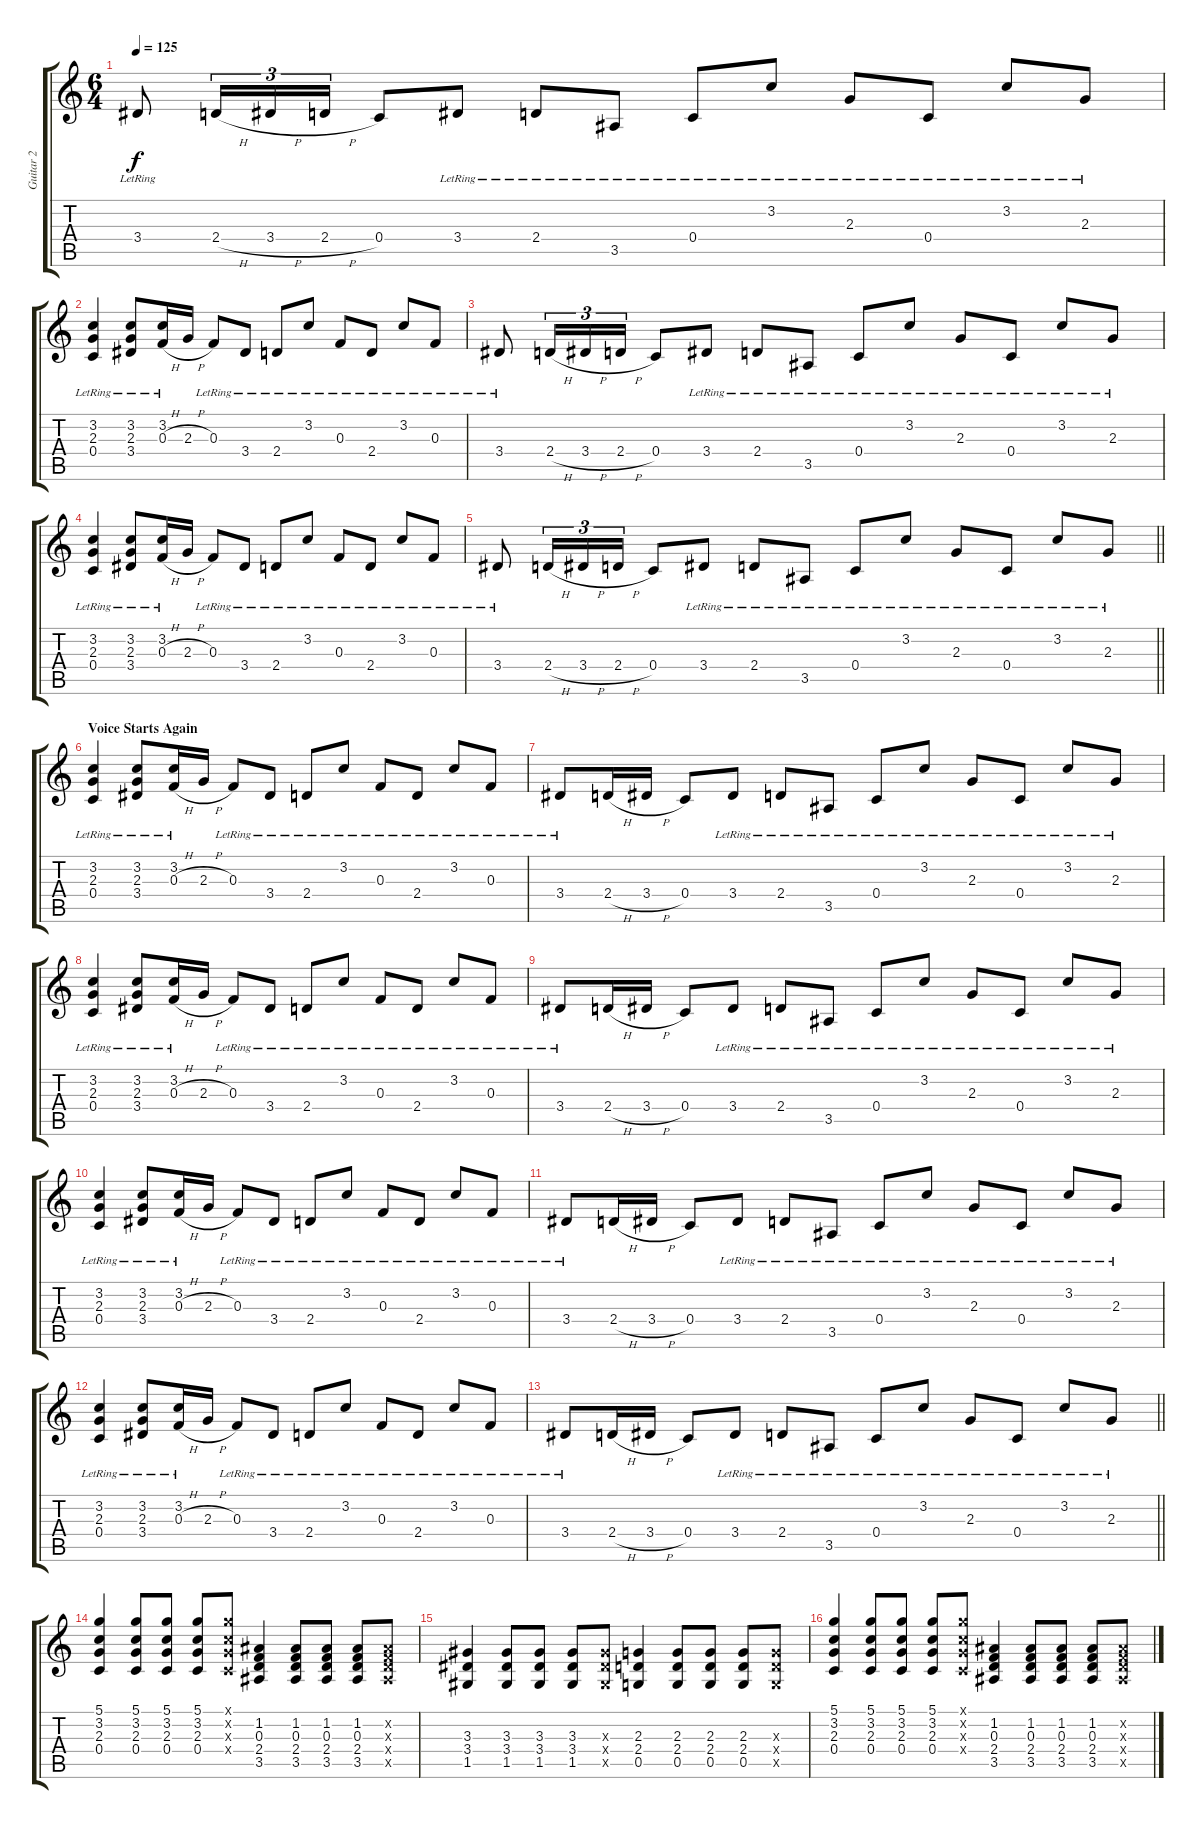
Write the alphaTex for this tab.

\track ("Guitar 2" "Guitar 2") {instrument acousticguitarsteel}
\staff {score tabs}
\tuning (D4 A3 F3 C3 G2 D2) {hide}
\ts (6 4)
\tempo 125
\clef g2
\ks c
3.4{lr}.8{dy f} 2.4{h}.16{tu (3 2)} 3.4{h}.16{tu (3 2)} 2.4{h}.16{tu (3 2)} 0.4.8 3.4{lr}.8 2.4{lr}.8 3.5{lr}.8 0.4{lr}.8 3.2{lr}.8 2.3{lr}.8 0.4{lr}.8 3.2{lr}.8 2.3{lr}.8 |
(3.2{lr} 2.3{lr} 0.4{lr}).4 (3.2{lr} 2.3{lr} 3.4{lr}).8 (3.2{lr} 0.3{h}).16 2.3{h}.16 0.3{lr}.8 3.4{lr}.8 2.4{lr}.8 3.2{lr}.8 0.3{lr}.8 2.4{lr}.8 3.2{lr}.8 0.3{lr}.8 |
3.4{lr}.8 2.4{h}.16{tu (3 2)} 3.4{h}.16{tu (3 2)} 2.4{h}.16{tu (3 2)} 0.4.8 3.4{lr}.8 2.4{lr}.8 3.5{lr}.8 0.4{lr}.8 3.2{lr}.8 2.3{lr}.8 0.4{lr}.8 3.2{lr}.8 2.3{lr}.8 |
(3.2{lr} 2.3{lr} 0.4{lr}).4 (3.2{lr} 2.3{lr} 3.4{lr}).8 (3.2{lr} 0.3{h}).16 2.3{h}.16 0.3{lr}.8 3.4{lr}.8 2.4{lr}.8 3.2{lr}.8 0.3{lr}.8 2.4{lr}.8 3.2{lr}.8 0.3{lr}.8 |
\barLineRight lightlight
3.4{lr}.8 2.4{h}.16{tu (3 2)} 3.4{h}.16{tu (3 2)} 2.4{h}.16{tu (3 2)} 0.4.8 3.4{lr}.8 2.4{lr}.8 3.5{lr}.8 0.4{lr}.8 3.2{lr}.8 2.3{lr}.8 0.4{lr}.8 3.2{lr}.8 2.3{lr}.8 |
\section ("" "Voice Starts Again")
(3.2{lr} 2.3{lr} 0.4{lr}).4 (3.2{lr} 2.3{lr} 3.4{lr}).8 (3.2{lr} 0.3{h}).16 2.3{h}.16 0.3{lr}.8 3.4{lr}.8 2.4{lr}.8 3.2{lr}.8 0.3{lr}.8 2.4{lr}.8 3.2{lr}.8 0.3{lr}.8 |
3.4{lr}.8 2.4{h}.16 3.4{h}.16 0.4.8 3.4{lr}.8 2.4{lr}.8 3.5{lr}.8 0.4{lr}.8 3.2{lr}.8 2.3{lr}.8 0.4{lr}.8 3.2{lr}.8 2.3{lr}.8 |
(3.2{lr} 2.3{lr} 0.4{lr}).4 (3.2{lr} 2.3{lr} 3.4{lr}).8 (3.2{lr} 0.3{h}).16 2.3{h}.16 0.3{lr}.8 3.4{lr}.8 2.4{lr}.8 3.2{lr}.8 0.3{lr}.8 2.4{lr}.8 3.2{lr}.8 0.3{lr}.8 |
3.4{lr}.8 2.4{h}.16 3.4{h}.16 0.4.8 3.4{lr}.8 2.4{lr}.8 3.5{lr}.8 0.4{lr}.8 3.2{lr}.8 2.3{lr}.8 0.4{lr}.8 3.2{lr}.8 2.3{lr}.8 |
(3.2{lr} 2.3{lr} 0.4{lr}).4 (3.2{lr} 2.3{lr} 3.4{lr}).8 (3.2{lr} 0.3{h}).16 2.3{h}.16 0.3{lr}.8 3.4{lr}.8 2.4{lr}.8 3.2{lr}.8 0.3{lr}.8 2.4{lr}.8 3.2{lr}.8 0.3{lr}.8 |
3.4{lr}.8 2.4{h}.16 3.4{h}.16 0.4.8 3.4{lr}.8 2.4{lr}.8 3.5{lr}.8 0.4{lr}.8 3.2{lr}.8 2.3{lr}.8 0.4{lr}.8 3.2{lr}.8 2.3{lr}.8 |
(3.2{lr} 2.3{lr} 0.4{lr}).4 (3.2{lr} 2.3{lr} 3.4{lr}).8 (3.2{lr} 0.3{h}).16 2.3{h}.16 0.3{lr}.8 3.4{lr}.8 2.4{lr}.8 3.2{lr}.8 0.3{lr}.8 2.4{lr}.8 3.2{lr}.8 0.3{lr}.8 |
\barLineRight lightlight
3.4{lr}.8 2.4{h}.16 3.4{h}.16 0.4.8 3.4{lr}.8 2.4{lr}.8 3.5{lr}.8 0.4{lr}.8 3.2{lr}.8 2.3{lr}.8 0.4{lr}.8 3.2{lr}.8 2.3{lr}.8 |
(5.1 3.2 2.3 0.4).4{volume 9} (5.1 3.2 2.3 0.4).8 (5.1 3.2 2.3 0.4).8 (5.1 3.2 2.3 0.4).8 (5.1{x} 3.2{x} 2.3{x} 0.4{x}).8 (1.2 0.3 2.4 3.5).4 (1.2 0.3 2.4 3.5).8 (1.2 0.3 2.4 3.5).8 (1.2 0.3 2.4 3.5).8 (1.2{x} 0.3{x} 2.4{x} 3.5{x}).8 |
(3.3 3.4 1.5).4 (3.3 3.4 1.5).8 (3.3 3.4 1.5).8 (3.3 3.4 1.5).8 (3.3{x} 3.4{x} 1.5{x}).8 (2.3 2.4 0.5).4 (2.3 2.4 0.5).8 (2.3 2.4 0.5).8 (2.3 2.4 0.5).8 (2.3{x} 2.4{x} 0.5{x}).8 |
(5.1 3.2 2.3 0.4).4 (5.1 3.2 2.3 0.4).8 (5.1 3.2 2.3 0.4).8 (5.1 3.2 2.3 0.4).8 (5.1{x} 3.2{x} 2.3{x} 0.4{x}).8 (1.2 0.3 2.4 3.5).4 (1.2 0.3 2.4 3.5).8 (1.2 0.3 2.4 3.5).8 (1.2 0.3 2.4 3.5).8 (1.2{x} 0.3{x} 2.4{x} 3.5{x}).8
